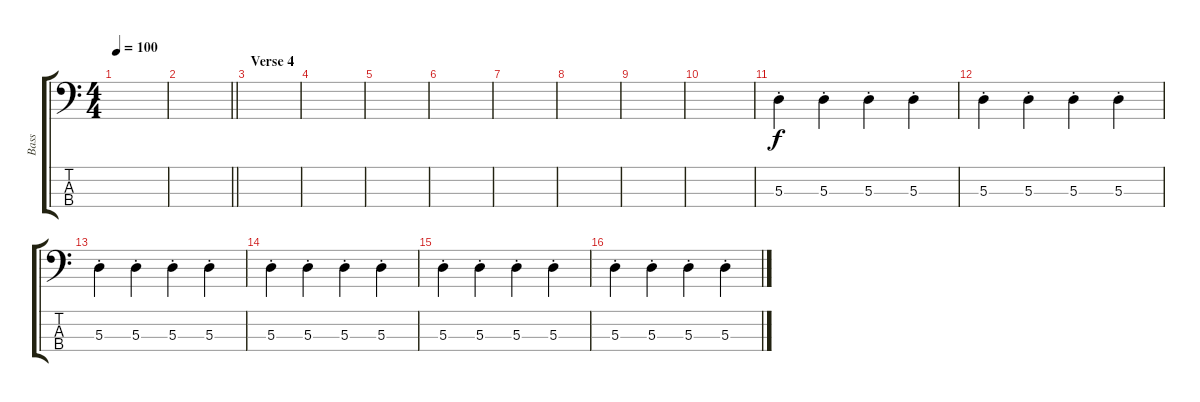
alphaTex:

\track ("Bass" "Bass") {instrument electricbassfinger}
\staff {score tabs}
\tuning (G2 D2 A1 E1) {hide}
\ts (4 4)
\tempo 100
\clef f4
\ks c
|
\barLineRight lightlight
|
\section ("" "Verse 4")
|
|
|
|
|
|
|
|
5.3{st}.4 5.3{st}.4 5.3{st}.4 5.3{st}.4 |
5.3{st}.4 5.3{st}.4 5.3{st}.4 5.3{st}.4 |
5.3{st}.4 5.3{st}.4 5.3{st}.4 5.3{st}.4 |
5.3{st}.4 5.3{st}.4 5.3{st}.4 5.3{st}.4 |
5.3{st}.4 5.3{st}.4 5.3{st}.4 5.3{st}.4 |
5.3{st}.4 5.3{st}.4 5.3{st}.4 5.3{st}.4
